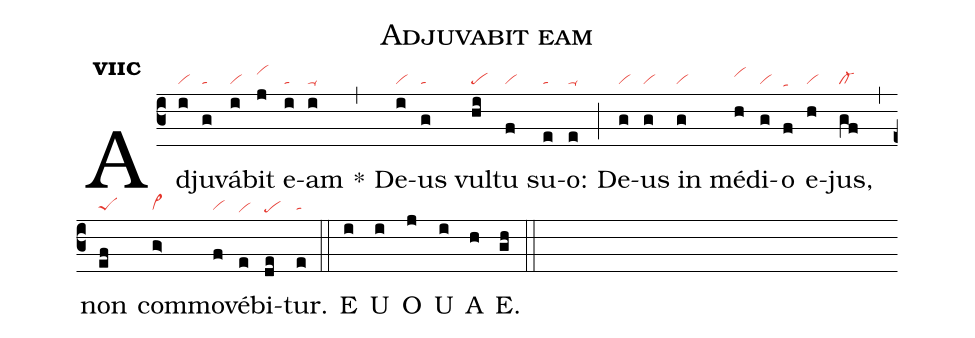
name:Adjuvabit eam;
office-part:an;
mode:7c;
nabc-lines:1;
%%
initial-style: 1;
name: Adjuvabit eam;
mode:7;
office-part: Antiphona;
annotation: Ant.;
annotation:vii c;
nabc-lines:1;
%%
(c3) Ad(i|vi)ju(g|ta)vá(i|vi)bit(j|vihj) e(i|ta)am(i|ta-) <sp>*</sp>(,) De(i|vi)us(g|ta) vul(hi|pe)tu(f|vi) su(e|ta)o:(e|ta-) (;) De(g|vi)us(g|vi) in(g|vi) mé(h|vihi)di(g|vi)o(f|tahe) e(h|vi)jus,(gf|cl-) (,) non(ef|peS) com(g>|vi>)mo(f|vi)vé(e|vihe)bi(de|pehe)tur.(e|ta) (::)
<eu>E(i) U(i) O(j) U(i) A(h) E.(gh) </eu>(::)
